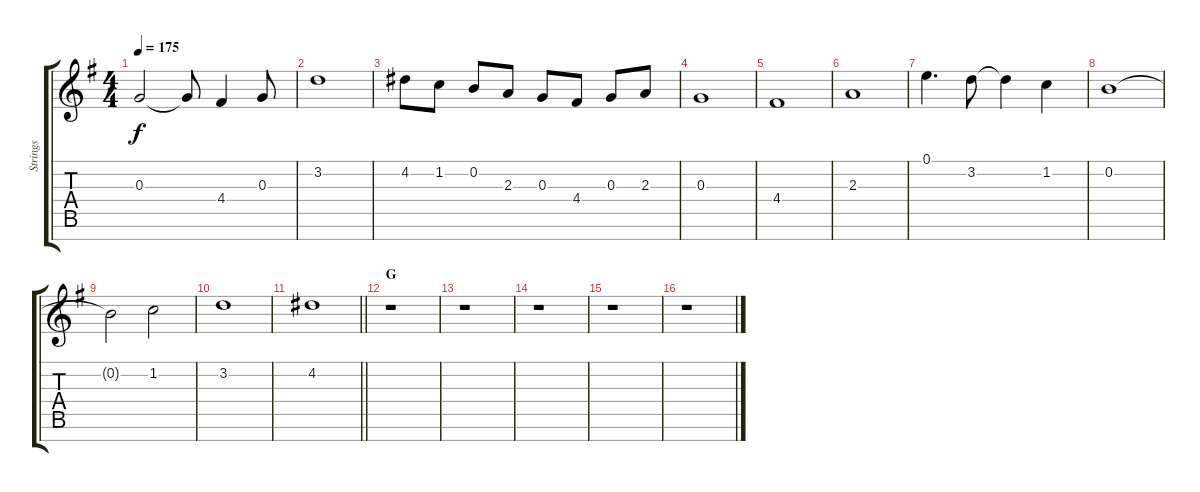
\track ("Strings" "Strings") {instrument stringensemble1}
\staff {score tabs}
\tuning (E5 B4 G4 D4 A3 E3 B2) {hide}
\ts (4 4)
\tempo 175
\clef g2
\ks g
0.3{t}.2{dy f} 0.3{t}.8 4.4.4 0.3.8 |
3.2.1 |
4.2.8 1.2.8 0.2.8 2.3.8 0.3.8 4.4.8 0.3.8 2.3.8 |
0.3.1 |
4.4.1 |
2.3.1 |
0.1.4{d} 3.2.8 3.2{t}.4 1.2.4 |
0.2.1 |
0.2{t}.2 1.2.2 |
3.2.1 |
\barLineRight lightlight
4.2.1 |
\section ("" "G")
r.1 |
r.1 |
r.1 |
r.1 |
r.1
